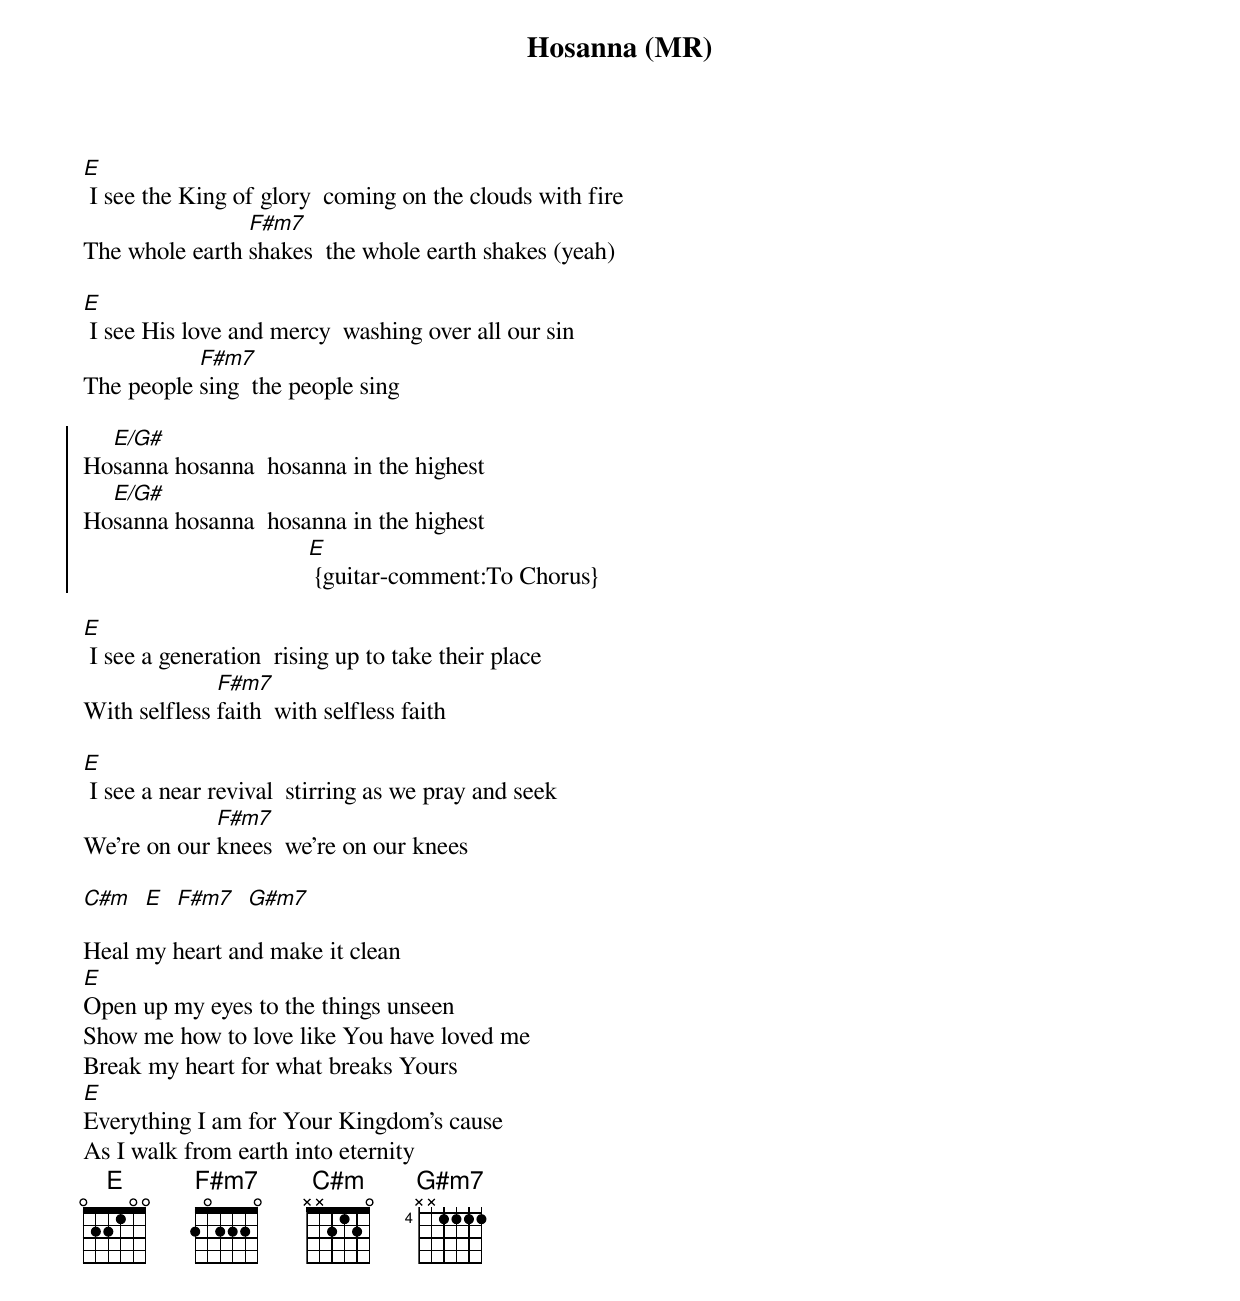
{title: Hosanna (MR)}
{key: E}
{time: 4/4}
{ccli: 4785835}
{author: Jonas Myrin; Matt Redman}
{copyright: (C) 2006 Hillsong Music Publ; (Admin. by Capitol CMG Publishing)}

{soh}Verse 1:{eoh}
[E] I see the King of glory  coming on the clouds with fire
The whole earth [F#m7]shakes  the whole earth shakes (yeah)

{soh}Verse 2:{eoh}
[E] I see His love and mercy  washing over all our sin
The people [F#m7]sing  the people sing

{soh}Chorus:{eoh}
{start_of_chorus}
Ho[E/G#]sanna hosanna  hosanna in the highest
Ho[E/G#]sanna hosanna  hosanna in the highest
                                    [E] {guitar-comment:To Chorus}
{end_of_chorus}

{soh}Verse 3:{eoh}
[E] I see a generation  rising up to take their place
With selfless [F#m7]faith  with selfless faith

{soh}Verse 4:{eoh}
[E] I see a near revival  stirring as we pray and seek
We're on our [F#m7]knees  we're on our knees

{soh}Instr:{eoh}
[C#m]  [E]  [F#m7]  [G#m7]

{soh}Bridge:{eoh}
{start_of_bridge}
Heal my heart and make it clean
[E]Open up my eyes to the things unseen
Show me how to love like You have loved me
Break my heart for what breaks Yours
[E]Everything I am for Your Kingdom's cause
As I walk from earth into eternity
{end_of_bridge}
